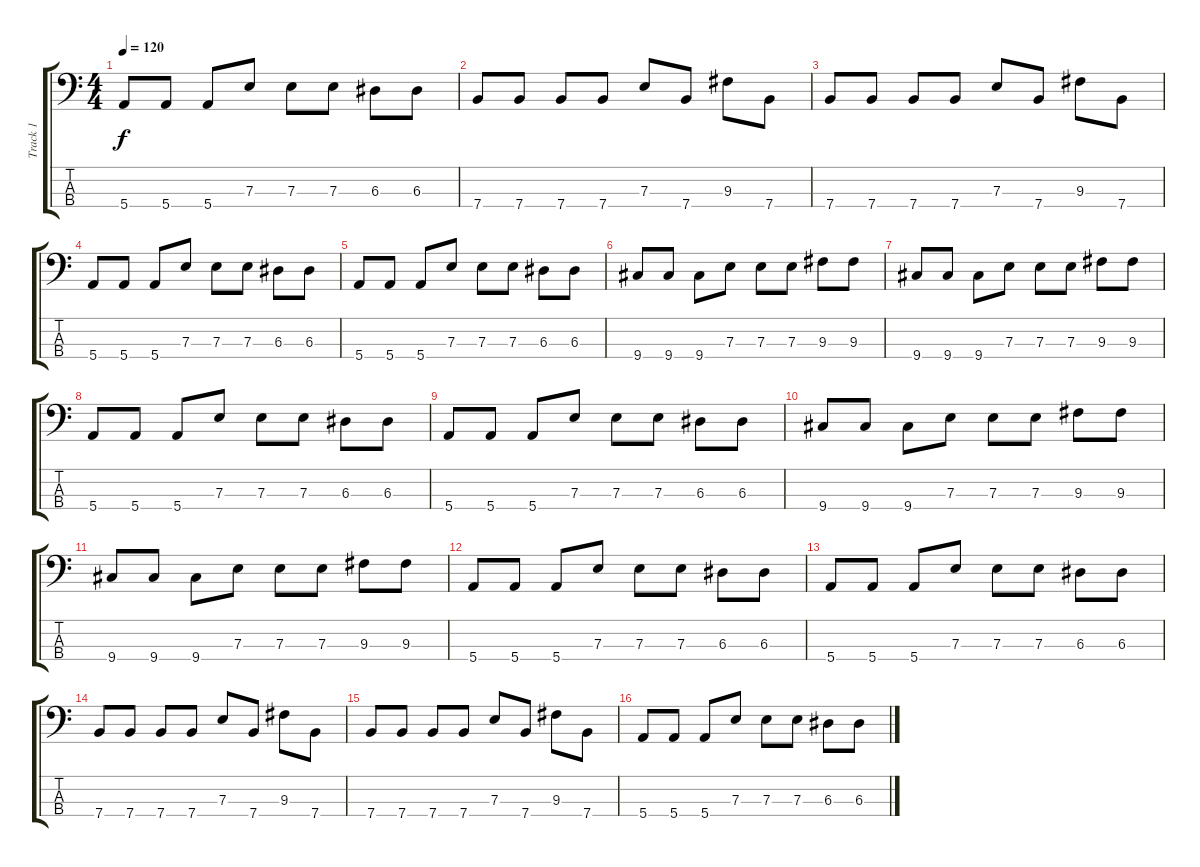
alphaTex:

\track ("Track 1" "Track 1") {instrument electricbassfinger}
\staff {score tabs}
\tuning (G2 D2 A1 E1) {hide}
\ts (4 4)
\tempo 120
\clef f4
\ks c
5.4.8{dy f} 5.4.8 5.4.8 7.3.8 7.3.8 7.3.8 6.3.8 6.3.8 |
7.4.8 7.4.8 7.4.8 7.4.8 7.3.8 7.4.8 9.3.8 7.4.8 |
7.4.8 7.4.8 7.4.8 7.4.8 7.3.8 7.4.8 9.3.8 7.4.8 |
5.4.8 5.4.8 5.4.8 7.3.8 7.3.8 7.3.8 6.3.8 6.3.8 |
5.4.8 5.4.8 5.4.8 7.3.8 7.3.8 7.3.8 6.3.8 6.3.8 |
9.4.8 9.4.8 9.4.8 7.3.8 7.3.8 7.3.8 9.3.8 9.3.8 |
9.4.8 9.4.8 9.4.8 7.3.8 7.3.8 7.3.8 9.3.8 9.3.8 |
5.4.8 5.4.8 5.4.8 7.3.8 7.3.8 7.3.8 6.3.8 6.3.8 |
5.4.8 5.4.8 5.4.8 7.3.8 7.3.8 7.3.8 6.3.8 6.3.8 |
9.4.8 9.4.8 9.4.8 7.3.8 7.3.8 7.3.8 9.3.8 9.3.8 |
9.4.8 9.4.8 9.4.8 7.3.8 7.3.8 7.3.8 9.3.8 9.3.8 |
5.4.8 5.4.8 5.4.8 7.3.8 7.3.8 7.3.8 6.3.8 6.3.8 |
5.4.8 5.4.8 5.4.8 7.3.8 7.3.8 7.3.8 6.3.8 6.3.8 |
7.4.8 7.4.8 7.4.8 7.4.8 7.3.8 7.4.8 9.3.8 7.4.8 |
7.4.8 7.4.8 7.4.8 7.4.8 7.3.8 7.4.8 9.3.8 7.4.8 |
5.4.8 5.4.8 5.4.8 7.3.8 7.3.8 7.3.8 6.3.8 6.3.8
